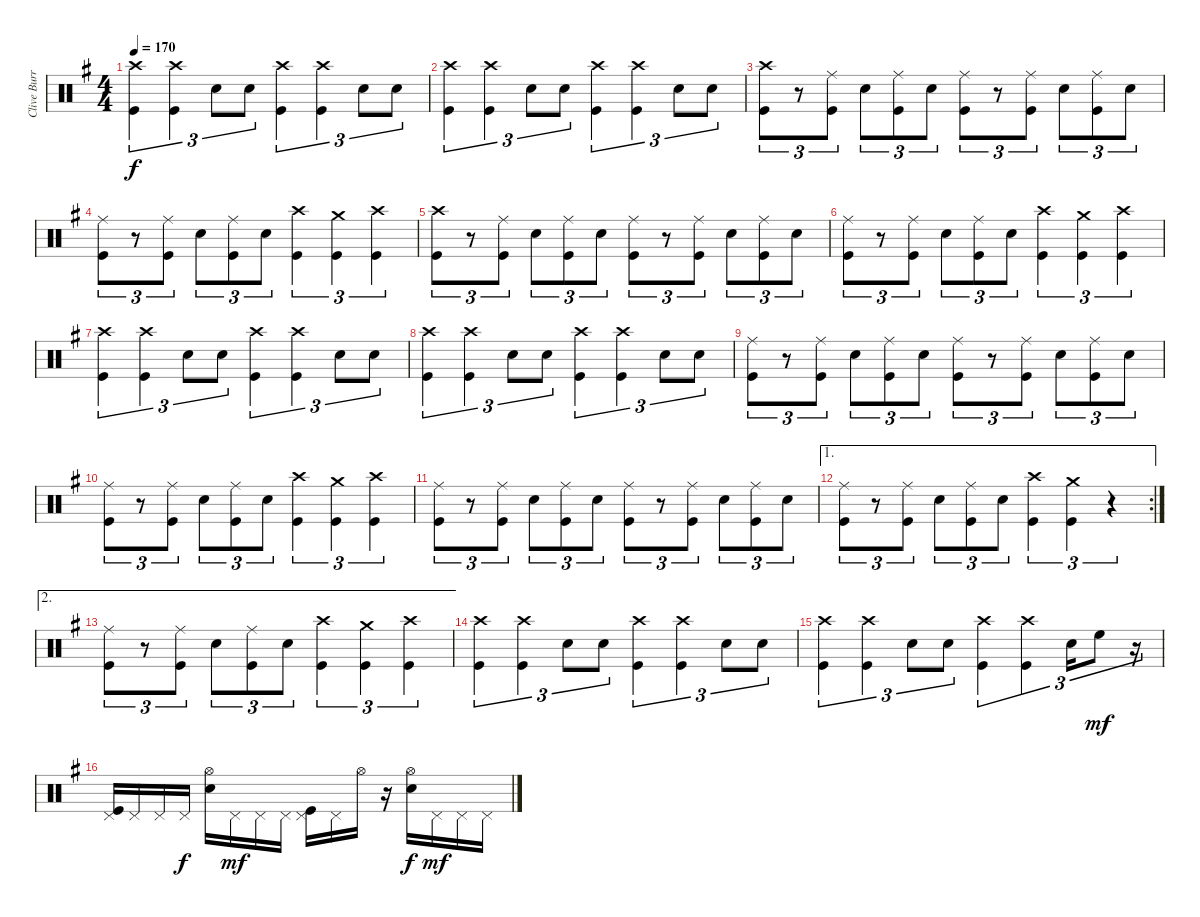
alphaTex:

\track ("Clive Burr" "Clive Burr") {instrument percussion}
\staff {score}
\articulation defaults
\ts (4 4)
\tempo 170
\clef neutral
\ks g
("Crash high (hit)" "Kick (hit)").4{tu (3 2) dy f} ("Crash high (hit)" "Kick (hit)").4{tu (3 2)} "Electric Snare (hit)".8{tu (3 2)} "Electric Snare (hit)".8{tu (3 2)} ("Crash high (hit)" "Kick (hit)").4{tu (3 2)} ("Crash high (hit)" "Kick (hit)").4{tu (3 2)} "Electric Snare (hit)".8{tu (3 2)} "Electric Snare (hit)".8{tu (3 2)} |
("Crash high (hit)" "Kick (hit)").4{tu (3 2)} ("Crash high (hit)" "Kick (hit)").4{tu (3 2)} "Electric Snare (hit)".8{tu (3 2)} "Electric Snare (hit)".8{tu (3 2)} ("Crash high (hit)" "Kick (hit)").4{tu (3 2)} ("Crash high (hit)" "Kick (hit)").4{tu (3 2)} "Electric Snare (hit)".8{tu (3 2)} "Electric Snare (hit)".8{tu (3 2)} |
("Crash high (hit)" "Kick (hit)").8{tu (3 2)} r.8{tu (3 2)} ("Ride (middle)" "Kick (hit)").8{tu (3 2)} "Electric Snare (hit)".8{tu (3 2)} ("Ride (middle)" "Kick (hit)").8{tu (3 2)} "Electric Snare (hit)".8{tu (3 2)} ("Ride (middle)" "Kick (hit)").8{tu (3 2)} r.8{tu (3 2)} ("Ride (middle)" "Kick (hit)").8{tu (3 2)} "Electric Snare (hit)".8{tu (3 2)} ("Ride (middle)" "Kick (hit)").8{tu (3 2)} "Electric Snare (hit)".8{tu (3 2)} |
("Ride (middle)" "Kick (hit)").8{tu (3 2)} r.8{tu (3 2)} ("Ride (middle)" "Kick (hit)").8{tu (3 2)} "Electric Snare (hit)".8{tu (3 2)} ("Ride (middle)" "Kick (hit)").8{tu (3 2)} "Electric Snare (hit)".8{tu (3 2)} ("Crash high (hit)" "Kick (hit)").4{tu (3 2)} ("Crash medium (hit)" "Kick (hit)").4{tu (3 2)} ("Crash high (hit)" "Kick (hit)").4{tu (3 2)} |
("Crash high (hit)" "Kick (hit)").8{tu (3 2)} r.8{tu (3 2)} ("Ride (middle)" "Kick (hit)").8{tu (3 2)} "Electric Snare (hit)".8{tu (3 2)} ("Ride (middle)" "Kick (hit)").8{tu (3 2)} "Electric Snare (hit)".8{tu (3 2)} ("Ride (middle)" "Kick (hit)").8{tu (3 2)} r.8{tu (3 2)} ("Ride (middle)" "Kick (hit)").8{tu (3 2)} "Electric Snare (hit)".8{tu (3 2)} ("Ride (middle)" "Kick (hit)").8{tu (3 2)} "Electric Snare (hit)".8{tu (3 2)} |
("Ride (middle)" "Kick (hit)").8{tu (3 2)} r.8{tu (3 2)} ("Ride (middle)" "Kick (hit)").8{tu (3 2)} "Electric Snare (hit)".8{tu (3 2)} ("Ride (middle)" "Kick (hit)").8{tu (3 2)} "Electric Snare (hit)".8{tu (3 2)} ("Crash high (hit)" "Kick (hit)").4{tu (3 2)} ("Crash medium (hit)" "Kick (hit)").4{tu (3 2)} ("Crash high (hit)" "Kick (hit)").4{tu (3 2)} |
("Crash high (hit)" "Kick (hit)").4{tu (3 2)} ("Crash high (hit)" "Kick (hit)").4{tu (3 2)} "Electric Snare (hit)".8{tu (3 2)} "Electric Snare (hit)".8{tu (3 2)} ("Crash high (hit)" "Kick (hit)").4{tu (3 2)} ("Crash high (hit)" "Kick (hit)").4{tu (3 2)} "Electric Snare (hit)".8{tu (3 2)} "Electric Snare (hit)".8{tu (3 2)} |
("Crash high (hit)" "Kick (hit)").4{tu (3 2)} ("Crash high (hit)" "Kick (hit)").4{tu (3 2)} "Electric Snare (hit)".8{tu (3 2)} "Electric Snare (hit)".8{tu (3 2)} ("Crash high (hit)" "Kick (hit)").4{tu (3 2)} ("Crash high (hit)" "Kick (hit)").4{tu (3 2)} "Electric Snare (hit)".8{tu (3 2)} "Electric Snare (hit)".8{tu (3 2)} |
("Ride (middle)" "Kick (hit)").8{tu (3 2)} r.8{tu (3 2)} ("Ride (middle)" "Kick (hit)").8{tu (3 2)} "Electric Snare (hit)".8{tu (3 2)} ("Ride (middle)" "Kick (hit)").8{tu (3 2)} "Electric Snare (hit)".8{tu (3 2)} ("Ride (middle)" "Kick (hit)").8{tu (3 2)} r.8{tu (3 2)} ("Ride (middle)" "Kick (hit)").8{tu (3 2)} "Electric Snare (hit)".8{tu (3 2)} ("Ride (middle)" "Kick (hit)").8{tu (3 2)} "Electric Snare (hit)".8{tu (3 2)} |
("Ride (middle)" "Kick (hit)").8{tu (3 2)} r.8{tu (3 2)} ("Ride (middle)" "Kick (hit)").8{tu (3 2)} "Electric Snare (hit)".8{tu (3 2)} ("Ride (middle)" "Kick (hit)").8{tu (3 2)} "Electric Snare (hit)".8{tu (3 2)} ("Crash high (hit)" "Kick (hit)").4{tu (3 2)} ("Crash medium (hit)" "Kick (hit)").4{tu (3 2)} ("Crash high (hit)" "Kick (hit)").4{tu (3 2)} |
("Ride (middle)" "Kick (hit)").8{tu (3 2)} r.8{tu (3 2)} ("Ride (middle)" "Kick (hit)").8{tu (3 2)} "Electric Snare (hit)".8{tu (3 2)} ("Ride (middle)" "Kick (hit)").8{tu (3 2)} "Electric Snare (hit)".8{tu (3 2)} ("Ride (middle)" "Kick (hit)").8{tu (3 2)} r.8{tu (3 2)} ("Ride (middle)" "Kick (hit)").8{tu (3 2)} "Electric Snare (hit)".8{tu (3 2)} ("Ride (middle)" "Kick (hit)").8{tu (3 2)} "Electric Snare (hit)".8{tu (3 2)} |
\ae 1
\rc 2
("Ride (middle)" "Kick (hit)").8{tu (3 2)} r.8{tu (3 2)} ("Ride (middle)" "Kick (hit)").8{tu (3 2)} "Electric Snare (hit)".8{tu (3 2)} ("Ride (middle)" "Kick (hit)").8{tu (3 2)} "Electric Snare (hit)".8{tu (3 2)} ("Crash high (hit)" "Kick (hit)").4{tu (3 2)} ("Crash medium (hit)" "Kick (hit)").4{tu (3 2)} r.4{tu (3 2)} |
\ae 2
("Ride (middle)" "Kick (hit)").8{tu (3 2)} r.8{tu (3 2)} ("Ride (middle)" "Kick (hit)").8{tu (3 2)} "Electric Snare (hit)".8{tu (3 2)} ("Ride (middle)" "Kick (hit)").8{tu (3 2)} "Electric Snare (hit)".8{tu (3 2)} ("Crash high (hit)" "Kick (hit)").4{tu (3 2)} ("Crash medium (hit)" "Kick (hit)").4{tu (3 2)} ("Crash high (hit)" "Kick (hit)").4{tu (3 2)} |
("Crash high (hit)" "Kick (hit)").4{tu (3 2)} ("Crash high (hit)" "Kick (hit)").4{tu (3 2)} "Electric Snare (hit)".8{tu (3 2)} "Electric Snare (hit)".8{tu (3 2)} ("Crash high (hit)" "Kick (hit)").4{tu (3 2)} ("Crash high (hit)" "Kick (hit)").4{tu (3 2)} "Electric Snare (hit)".8{tu (3 2)} "Electric Snare (hit)".8{tu (3 2)} |
("Crash high (hit)" "Kick (hit)").4{tu (3 2)} ("Crash high (hit)" "Kick (hit)").4{tu (3 2)} "Electric Snare (hit)".8{tu (3 2)} "Electric Snare (hit)".8{tu (3 2)} ("Crash high (hit)" "Kick (hit)").4{tu (3 2)} ("Crash high (hit)" "Kick (hit)").4{tu (3 2)} "Electric Snare (hit)".16{tu (3 2)} "High Floor Tom (hit)".8{tu (3 2) dy mf} r.16{tu (3 2)} |
("Pedal Hi-Hat (hit)" "Kick (hit)").16 "Pedal Hi-Hat (hit)".16 "Pedal Hi-Hat (hit)".16 "Pedal Hi-Hat (hit)".16{dy f} ("Hi-Hat (open)" "Electric Snare (hit)").16 "Pedal Hi-Hat (hit)".16{dy mf} "Pedal Hi-Hat (hit)".16 "Pedal Hi-Hat (hit)".16 ("Pedal Hi-Hat (hit)" "Kick (hit)").16 "Pedal Hi-Hat (hit)".16 "Hi-Hat (open)".16 r.16 ("Hi-Hat (open)" "Electric Snare (hit)").16{dy f} "Pedal Hi-Hat (hit)".16{dy mf} "Pedal Hi-Hat (hit)".16 "Pedal Hi-Hat (hit)".16
